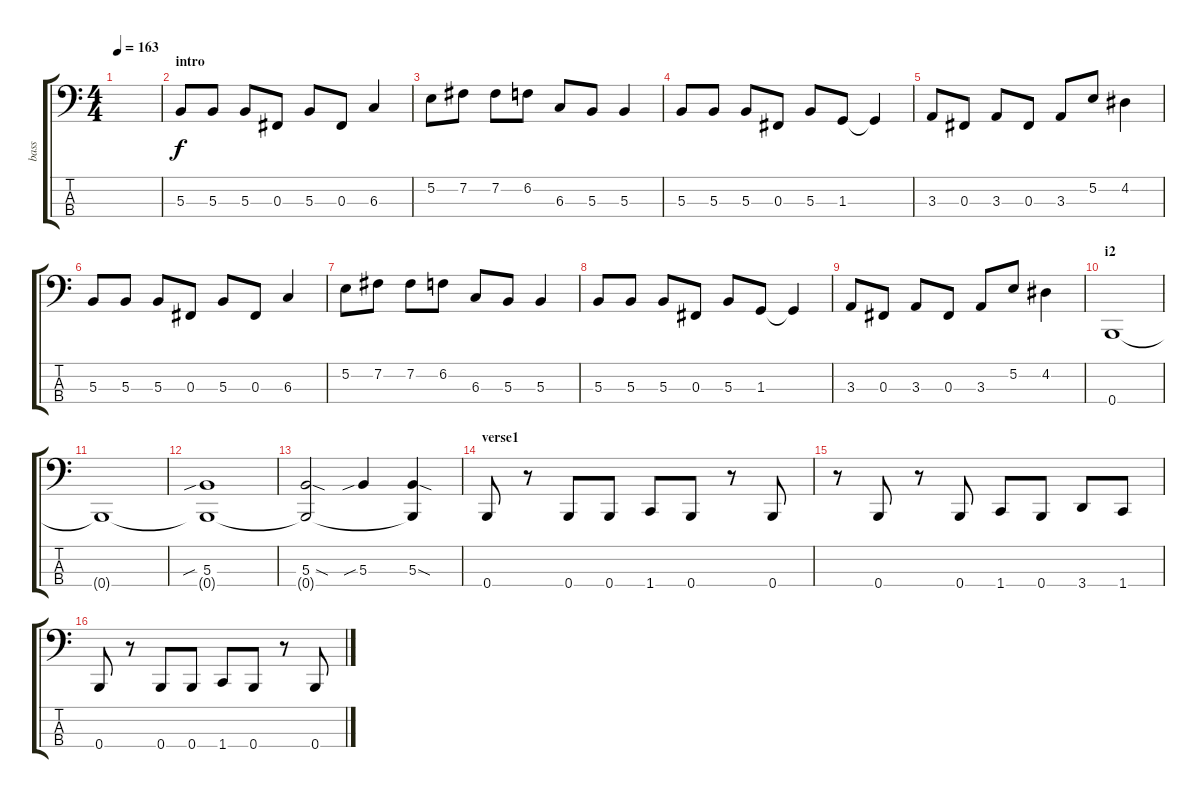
\track ("bass" "bass") {instrument electricbassfinger}
\staff {score tabs}
\tuning (E2 B1 Gb1 B0) {hide}
\ts (4 4)
\tempo 163
\clef f4
\ks c
|
\section ("" "intro")
5.3.8 5.3.8 5.3.8 0.3.8 5.3.8 0.3.8 6.3.4 |
5.2.8 7.2.8 7.2.8 6.2.8 6.3.8 5.3.8 5.3.4 |
5.3.8 5.3.8 5.3.8 0.3.8 5.3.8 1.3.8 1.3{t}.4 |
3.3.8 0.3.8 3.3.8 0.3.8 3.3.8 5.2.8 4.2.4 |
5.3.8 5.3.8 5.3.8 0.3.8 5.3.8 0.3.8 6.3.4 |
5.2.8 7.2.8 7.2.8 6.2.8 6.3.8 5.3.8 5.3.4 |
5.3.8 5.3.8 5.3.8 0.3.8 5.3.8 1.3.8 1.3{t}.4 |
3.3.8 0.3.8 3.3.8 0.3.8 3.3.8 5.2.8 4.2.4 |
\section ("" "i2")
0.4.1 |
0.4{t}.1 |
(5.3{sib} 0.4{t}).1 |
(5.3{sod} 0.4{t}).2 5.3{sib}.4 (5.3{sod} 0.4{t}).4 |
\section ("" "verse1")
0.4.8 r.8 0.4.8 0.4.8 1.4.8 0.4.8 r.8 0.4.8 |
r.8 0.4.8 r.8 0.4.8 1.4.8 0.4.8 3.4.8 1.4.8 |
0.4.8 r.8 0.4.8 0.4.8 1.4.8 0.4.8 r.8 0.4.8
